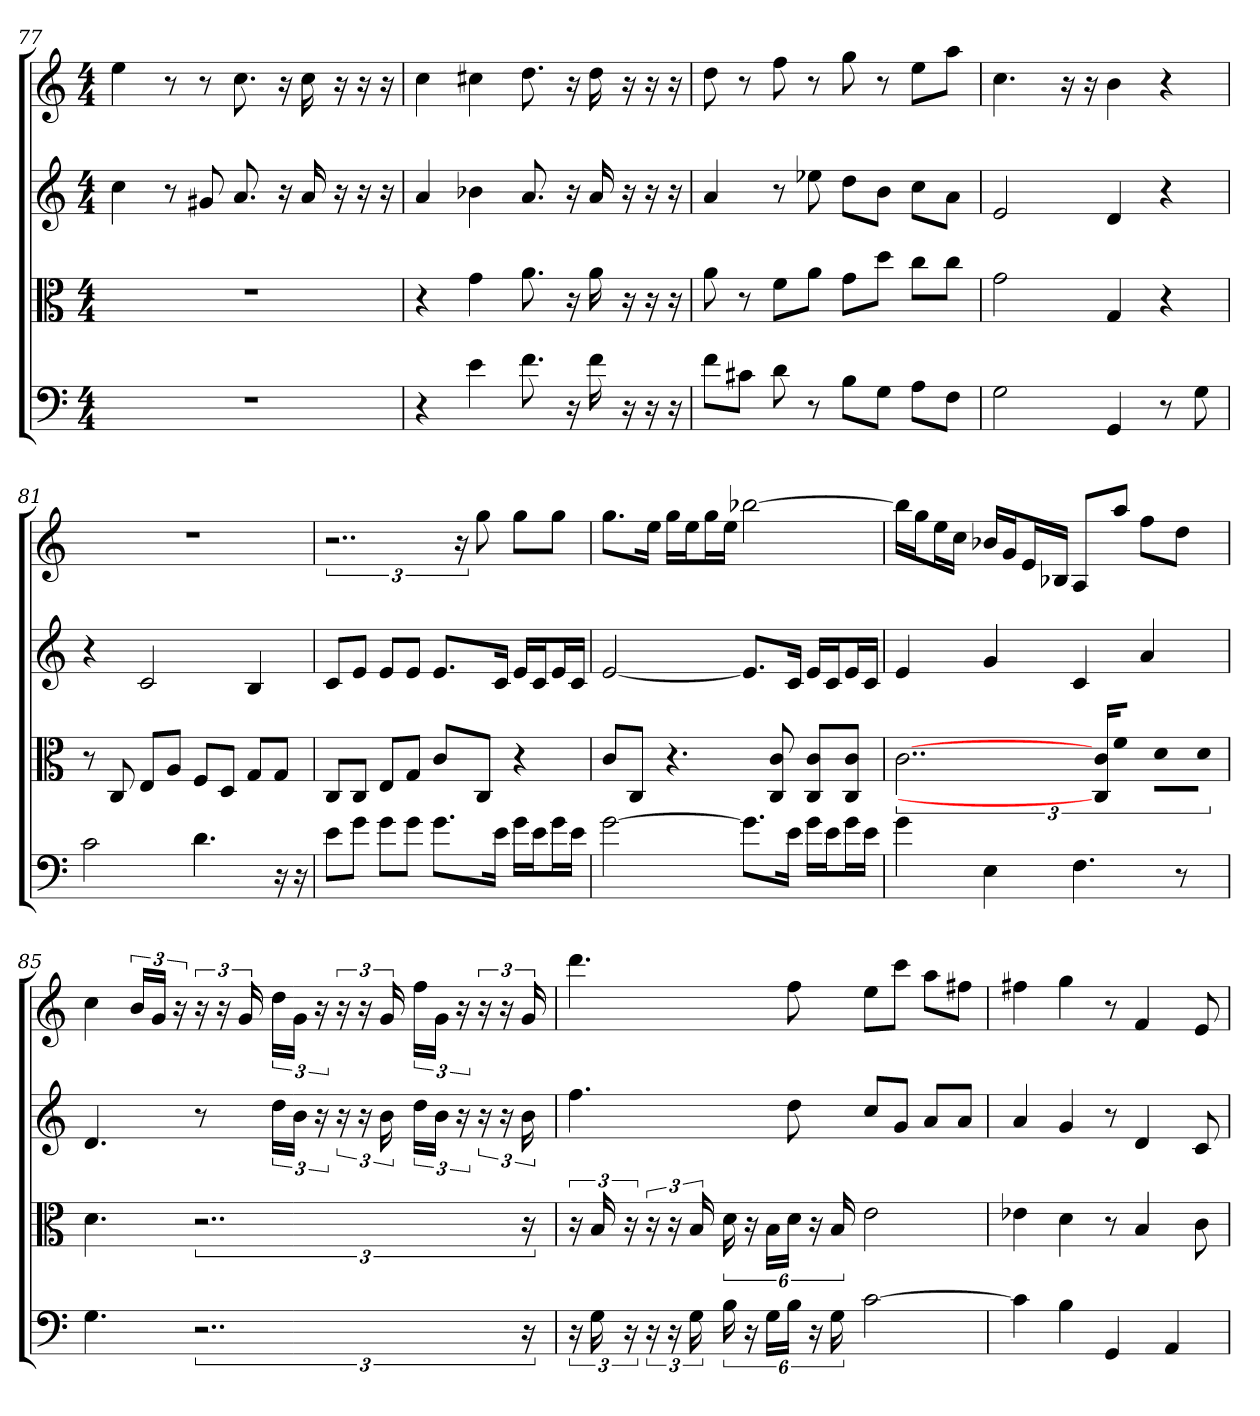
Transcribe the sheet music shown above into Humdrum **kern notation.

**kern	**kern	**kern	**kern
*part4	*part3	*part2	*part1
*staff4	*staff3	*staff2	*staff1
*clefF4	*clefC3	*clefG2	*clefG2
*k[]	*k[]	*k[]	*k[]
*C:	*C:	*C:	*C:
*M4/4	*M4/4	*M4/4	*M4/4
=77	=77	=77	=77
1r	1r	4cc	4ee
.	.	8r	8r
.	.	8g#X	8r
.	.	8.a	8.cc
.	.	16r	16r
.	.	16a	16cc
.	.	16r	16r
.	.	16r	16r
.	.	16r	16r
=78	=78	=78	=78
4r	4r	4a	4cc
4e	4g	4b-X	4cc#X
8.f	8.a	8.a	8.dd
16r	16r	16r	16r
16f	16a	16a	16dd
16r	16r	16r	16r
16r	16r	16r	16r
16r	16r	16r	16r
=79	=79	=79	=79
8f\L	8a	4a	8dd
8c#X\J	8r	.	8r
8d	8f\L	8r	8ff
8r	8a\J	8ee-X	8r
8B\L	8g\L	8dd\L	8gg
8G\J	8dd\J	8b\J	8r
8A\L	8cc\L	8cc\L	8ee\L
8F\J	8cc\J	8a\J	8aa\J
=80	=80	=80	=80
2G	2g	2e	4.cc
.	.	.	16r
.	.	.	16r
4GG	4G	4d	4b
8r	4r	4r	4r
8G	.	.	.
=81	=81	=81	=81
2c	8r	4r	1r
.	8C	.	.
.	8E/L	2c	.
.	8A/J	.	.
4.d	8F/L	.	.
.	8D/J	.	.
.	8G/L	4B	.
16r	8G/J	.	.
16r	.	.	.
=82	=82	=82	=82
8e\L	8C/L	8c/L	3..r
8g\J	8C/J	8e/J	.
8g\L	8E/L	8e/L	.
8g\J	8G/J	8e/J	.
8.g\L	8c/L	8.e/L	.
.	.	.	24r
.	8C/J	.	8gg
16e\Jk	.	16c/Jk	.
16g\LL	4r	16e/LL	8gg\L
16e\J	.	16c/J	.
16g\L	.	16e/L	8gg\J
16e\JJ	.	16c/JJ	.
=83	=83	=83	=83
[2g	8c/L	[2e	8.gg\L
.	8C/J	.	.
.	.	.	16ee\Jk
.	4.r	.	16gg\LL
.	.	.	16ee\J
.	.	.	16gg\L
.	.	.	16ee\JJ
8.g\L]	.	8.e/L]	[2bb-X
.	8C 8c	.	.
16e\Jk	.	16c/Jk	.
16g\LL	8C/ 8c/L	16e/LL	.
16e\J	.	16c/J	.
16g\L	8C/ 8c/J	16e/L	.
16e\JJ	.	16c/JJ	.
=84	=84	=84	=84
4g	[3..c	4e	16bb-\LL]
.	.	.	16gg\J
.	.	.	16ee\L
.	.	.	16cc\JJ
4E	.	4g	16b-X/LL
.	.	.	16g/J
.	.	.	16e/L
.	.	.	16B-X/JJ
4.F	.	4c	8A/L
.	24C]/ 24c/KL	.	.
.	8f/J	.	8aa/J
.	8d\L	4a	8ff\L
8r	8d\J	.	8dd\J
=85	=85	=85	=85
4.G	4.d	4.d	4cc
.	.	.	24b/LL
.	.	.	24g/JJ
.	.	.	24r
3..r	3..r	8r	24r
.	.	.	24r
.	.	.	24g
.	.	24dd\LL	24dd\LL
.	.	24b\JJ	24g\JJ
.	.	24r	24r
.	.	24r	24r
.	.	24r	24r
.	.	24b	24g
.	.	24dd\LL	24ff\LL
.	.	24b\JJ	24g\JJ
.	.	24r	24r
.	.	24r	24r
.	.	24r	24r
24r	24r	24b	24g
=86	=86	=86	=86
24r	24r	4.ff	4.ddd
24G	24B	.	.
24r	24r	.	.
24r	24r	.	.
24r	24r	.	.
24G	24B	.	.
24B	24d	.	.
24r	24r	.	.
24G\LL	24B\LL	.	.
24B\JJ	24d\JJ	8dd	8ff
24r	24r	.	.
24G	24B	.	.
[2c	2e	8cc/L	8ee\L
.	.	8g/J	8ccc\J
.	.	8a/L	8aa\L
.	.	8a/J	8ff#X\J
=87	=87	=87	=87
4c]	4e-X	4a	4ff#X
4B	4d	4g	4gg
4GG	8r	8r	8r
.	4B	4d	4f
4AA	.	.	.
.	8c	8c	8e
=	=	=	=
*-	*-	*-	*-
